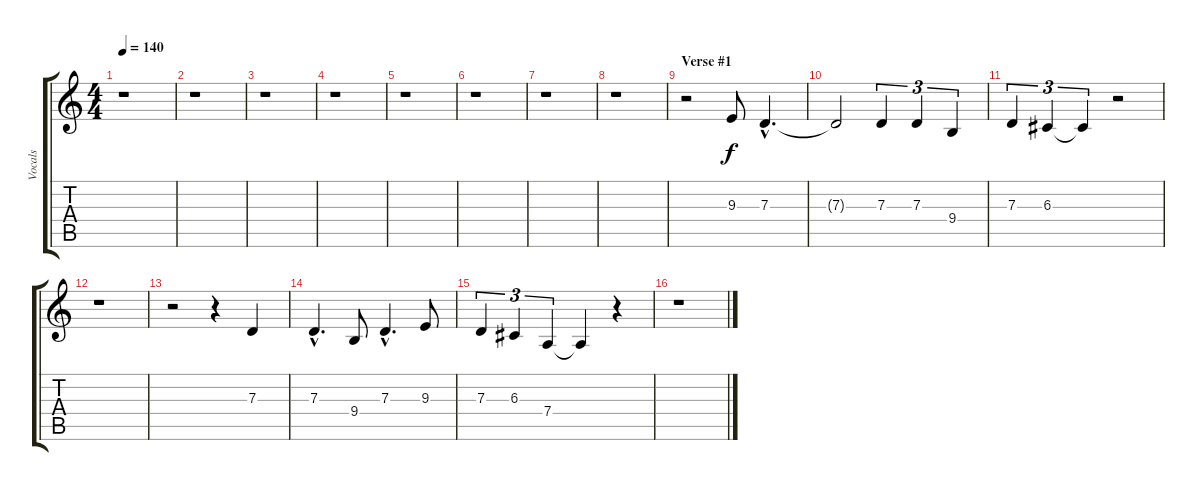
\track ("Vocals" "Vocals") {instrument pad1newage}
\staff {score tabs}
\tuning (E4 B3 G3 D3 A2 E2) {hide}
\ts (4 4)
\tempo 140
\clef g2
\ks c
r.1{dy f} |
r.1 |
r.1 |
r.1 |
r.1 |
r.1 |
r.1 |
r.1 |
\section ("" "Verse #1")
r.2 9.3.8 7.3{hac}.4{d} |
7.3{t}.2 7.3.4{tu (3 2)} 7.3.4{tu (3 2)} 9.4.4{tu (3 2)} |
7.3.4{tu (3 2)} 6.3.4{tu (3 2)} 6.3{t}.4{tu (3 2)} r.2 |
r.1 |
r.2 r.4 7.3.4 |
7.3{hac}.4{d} 9.4.8 7.3{hac}.4{d} 9.3.8 |
7.3.4{tu (3 2)} 6.3.4{tu (3 2)} 7.4.4{tu (3 2)} 7.4{t}.4 r.4 |
r.1
